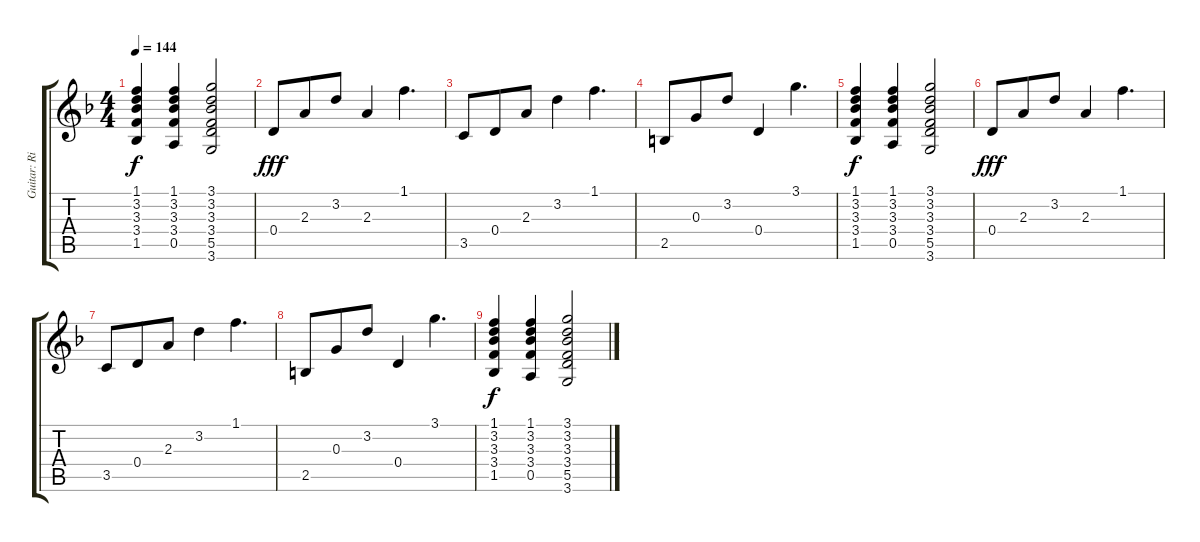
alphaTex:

\track ("Guitar: Rik" "Guitar: Ri") {instrument electricguitarclean}
\staff {score tabs}
\tuning (E4 B3 G3 D3 A2 E2) {hide}
\ts (4 4)
\tempo 144
\clef g2
\ks f
(1.1 3.2 3.3 3.4 1.5).4{dy f} (1.1 3.2 3.3 3.4 0.5).4 (3.1 3.2 3.3 3.4 5.5 3.6).2 |
0.4.8{dy fff volume 6} 2.3.8{beam merge} 3.2.8 2.3.4 1.1.4{d} |
3.5.8 0.4.8{beam merge} 2.3.8 3.2.4 1.1.4{d} |
2.5.8 0.3.8{beam merge} 3.2.8 0.4.4 3.1.4{d} |
(1.1 3.2 3.3 3.4 1.5).4{dy f} (1.1 3.2 3.3 3.4 0.5).4 (3.1 3.2 3.3 3.4 5.5 3.6).2 |
0.4.8{dy fff volume 0} 2.3.8{beam merge} 3.2.8 2.3.4 1.1.4{d} |
3.5.8 0.4.8{beam merge} 2.3.8 3.2.4 1.1.4{d} |
2.5.8 0.3.8{beam merge} 3.2.8 0.4.4 3.1.4{d} |
(1.1 3.2 3.3 3.4 1.5).4{dy f} (1.1 3.2 3.3 3.4 0.5).4 (3.1 3.2 3.3 3.4 5.5 3.6).2
